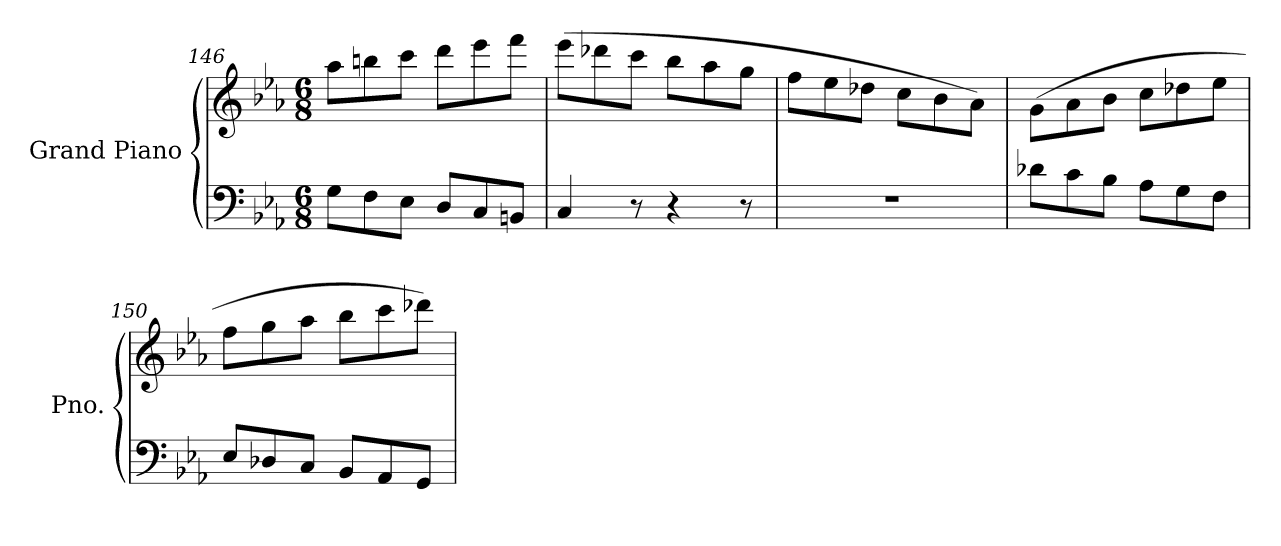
**kern	**kern
*part1	*part1
*staff2	*staff1
*I"Grand Piano	*
*I'Pno.	*
*clefF4	*clefG2
*k[b-e-a-]	*k[b-e-a-]
*M6/8	*M6/8
=146	=146
8G\L	8aa-\L
8F\	8bbn\
8E-\J	8ccc\J
8D/L	8ddd\L
8C/	8eee-\
8BBn/J	8fff\J
=147	=147
4C/	(8eee-\L
.	8ddd-X\
8r	8ccc\J
4r	8bb-\L
.	8aa-\
8r	8gg\J
!!LO:LB:g=z
=148	=148
2.r	8ff\L
.	8ee-\
.	8dd-X\J
.	8cc\L
.	8b-\
.	8a-\J)
=149	=149
8d-X\L	(8g\L
8c\	8a-\
8B-\J	8b-\J
8A-\L	8cc\L
8G\	8dd-X\
8F\J	8ee-\J
=150	=150
8E-/L	8ff\L
8D-X/	8gg\
8C/J	8aa-\J
8BB-/L	8bb-\L
8AA-/	8ccc\
8GG/J	8ddd-X\J)
=	=
*-	*-
